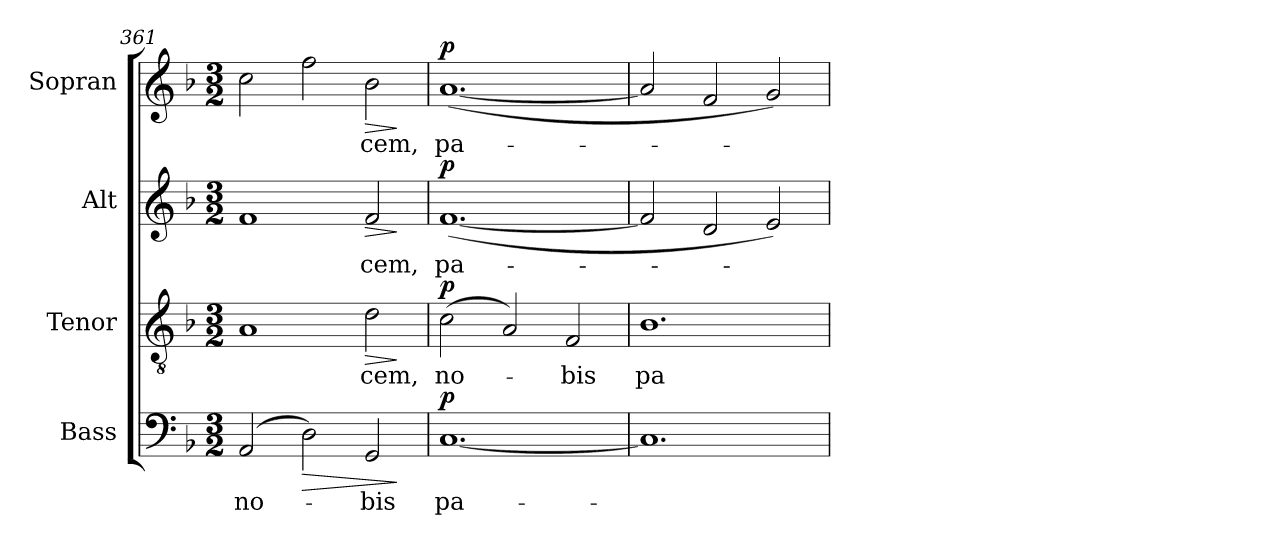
**kern	**text	**dynam	**kern	**text	**dynam	**kern	**text	**dynam	**kern	**text	**dynam
*part4	*part4	*part4	*part3	*part3	*part3	*part2	*part2	*part2	*part1	*part1	*part1
*staff4	*staff4	*staff4	*staff3	*staff3	*staff3	*staff2	*staff2	*staff2	*staff1	*staff1	*staff1
*I"Bass	*	*	*I"Tenor	*	*	*I"Alt	*	*	*I"Sopran	*	*
*I'B.	*	*	*I'T.	*	*	*I'A.	*	*	*I'S.	*	*
*clefF4	*	*	*clefGv2	*	*	*clefG2	*	*	*clefG2	*	*
*k[b-]	*	*	*k[b-]	*	*	*k[b-]	*	*	*k[b-]	*	*
*F:	*	*	*F:	*	*	*F:	*	*	*F:	*	*
*M3/2	*	*	*M3/2	*	*	*M3/2	*	*	*M3/2	*	*
=361	=361	=361	=361	=361	=361	=361	=361	=361	=361	=361	=361
!	!LO:LY:b	!	!	!	!	!	!	!	!	!	!
(2AA/	no-	.	1A	.	.	1f	.	.	2cc\	.	.
!	!	!LO:HP:b	!	!	!	!	!	!	!	!	!
2D\)	.	>	.	.	.	.	.	.	2ff\	.	.
!	!LO:LY:b	!	!	!LO:LY:b	!LO:HP:b	!	!LO:LY:b	!LO:HP:b	!	!LO:LY:b	!LO:HP:b
2GG/	-bis	.	2d\	-cem,	>	2f/	-cem,	>	2b-\	-cem,	>
.	.	]	.	.	]	.	.	]	.	.	]
=362	=362	=362	=362	=362	=362	=362	=362	=362	=362	=362	=362
!	!LO:LY:b	!LO:DY:a	!	!LO:LY:b	!LO:DY:a	!	!LO:LY:b	!LO:DY:a	!	!LO:LY:b	!LO:DY:a
[1.C	pa-	p	(>2c\	no-	p	(<[1.f	pa-	p	(<[1.a	pa-	p
.	.	.	2A/)	.	.	.	.	.	.	.	.
!	!	!	!	!LO:LY:b	!	!	!	!	!	!	!
.	.	.	2F/	-bis	.	.	.	.	.	.	.
=363	=363	=363	=363	=363	=363	=363	=363	=363	=363	=363	=363
!	!	!	!	!LO:LY:b	!	!	!	!	!	!	!
1.C]	.	.	1.B-	pa-	.	2f/]	.	.	2a/]	.	.
.	.	.	.	.	.	2d/	.	.	2f/	.	.
.	.	.	.	.	.	2e/)	.	.	2g/)	.	.
=	=	=	=	=	=	=	=	=	=	=	=
*-	*-	*-	*-	*-	*-	*-	*-	*-	*-	*-	*-
